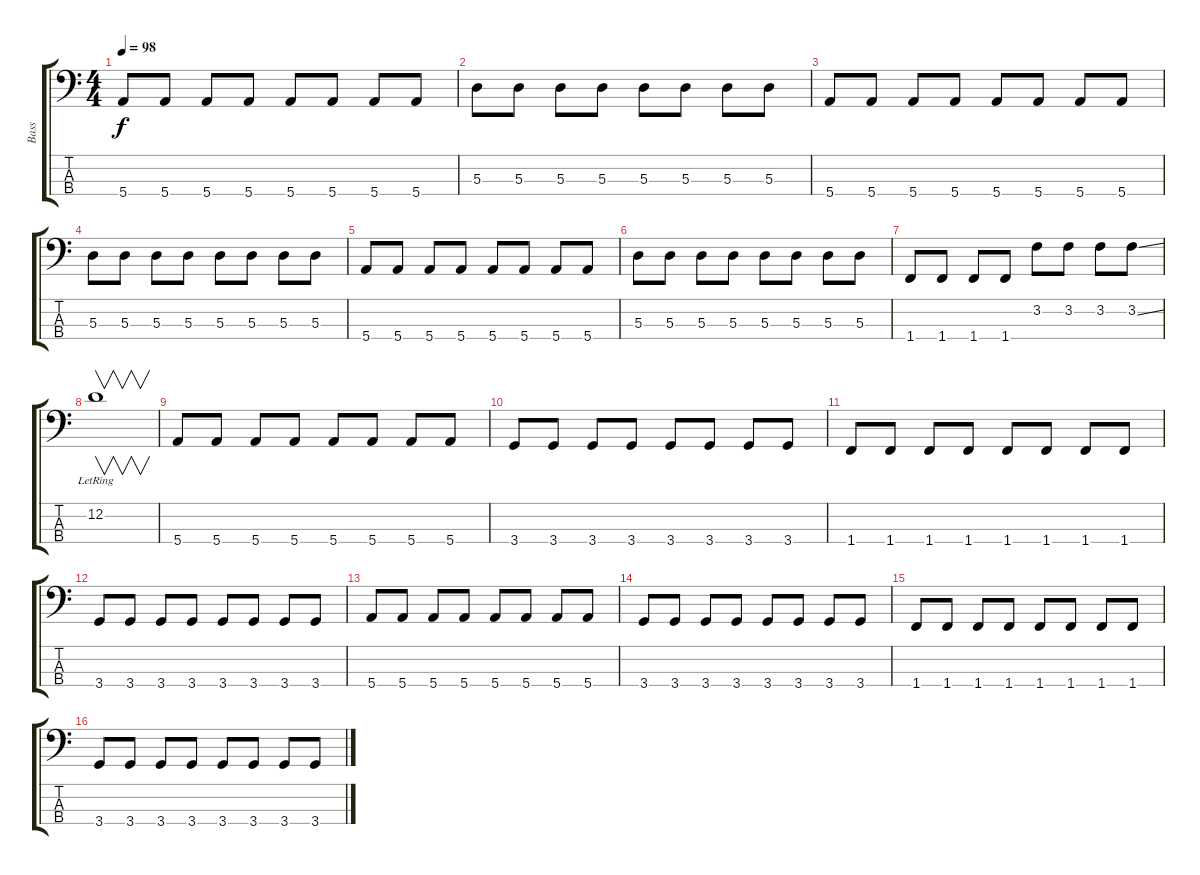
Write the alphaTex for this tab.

\track ("Bass" "Bass") {instrument electricbassfinger}
\staff {score tabs}
\tuning (G2 D2 A1 E1) {hide}
\ts (4 4)
\tempo 98
\clef f4
\ks c
5.4.8{dy f} 5.4.8 5.4.8 5.4.8 5.4.8 5.4.8 5.4.8 5.4.8 |
5.3.8 5.3.8 5.3.8 5.3.8 5.3.8 5.3.8 5.3.8 5.3.8 |
5.4.8 5.4.8 5.4.8 5.4.8 5.4.8 5.4.8 5.4.8 5.4.8 |
5.3.8 5.3.8 5.3.8 5.3.8 5.3.8 5.3.8 5.3.8 5.3.8 |
5.4.8 5.4.8 5.4.8 5.4.8 5.4.8 5.4.8 5.4.8 5.4.8 |
5.3.8 5.3.8 5.3.8 5.3.8 5.3.8 5.3.8 5.3.8 5.3.8 |
1.4.8 1.4.8 1.4.8 1.4.8 3.2.8 3.2.8 3.2.8 3.2{ss}.8 |
12.2{lr}.1{v} |
5.4.8 5.4.8 5.4.8 5.4.8 5.4.8 5.4.8 5.4.8 5.4.8 |
3.4.8 3.4.8 3.4.8 3.4.8 3.4.8 3.4.8 3.4.8 3.4.8 |
1.4.8 1.4.8 1.4.8 1.4.8 1.4.8 1.4.8 1.4.8 1.4.8 |
3.4.8 3.4.8 3.4.8 3.4.8 3.4.8 3.4.8 3.4.8 3.4.8 |
5.4.8 5.4.8 5.4.8 5.4.8 5.4.8 5.4.8 5.4.8 5.4.8 |
3.4.8 3.4.8 3.4.8 3.4.8 3.4.8 3.4.8 3.4.8 3.4.8 |
1.4.8 1.4.8 1.4.8 1.4.8 1.4.8 1.4.8 1.4.8 1.4.8 |
3.4.8 3.4.8 3.4.8 3.4.8 3.4.8 3.4.8 3.4.8 3.4.8
